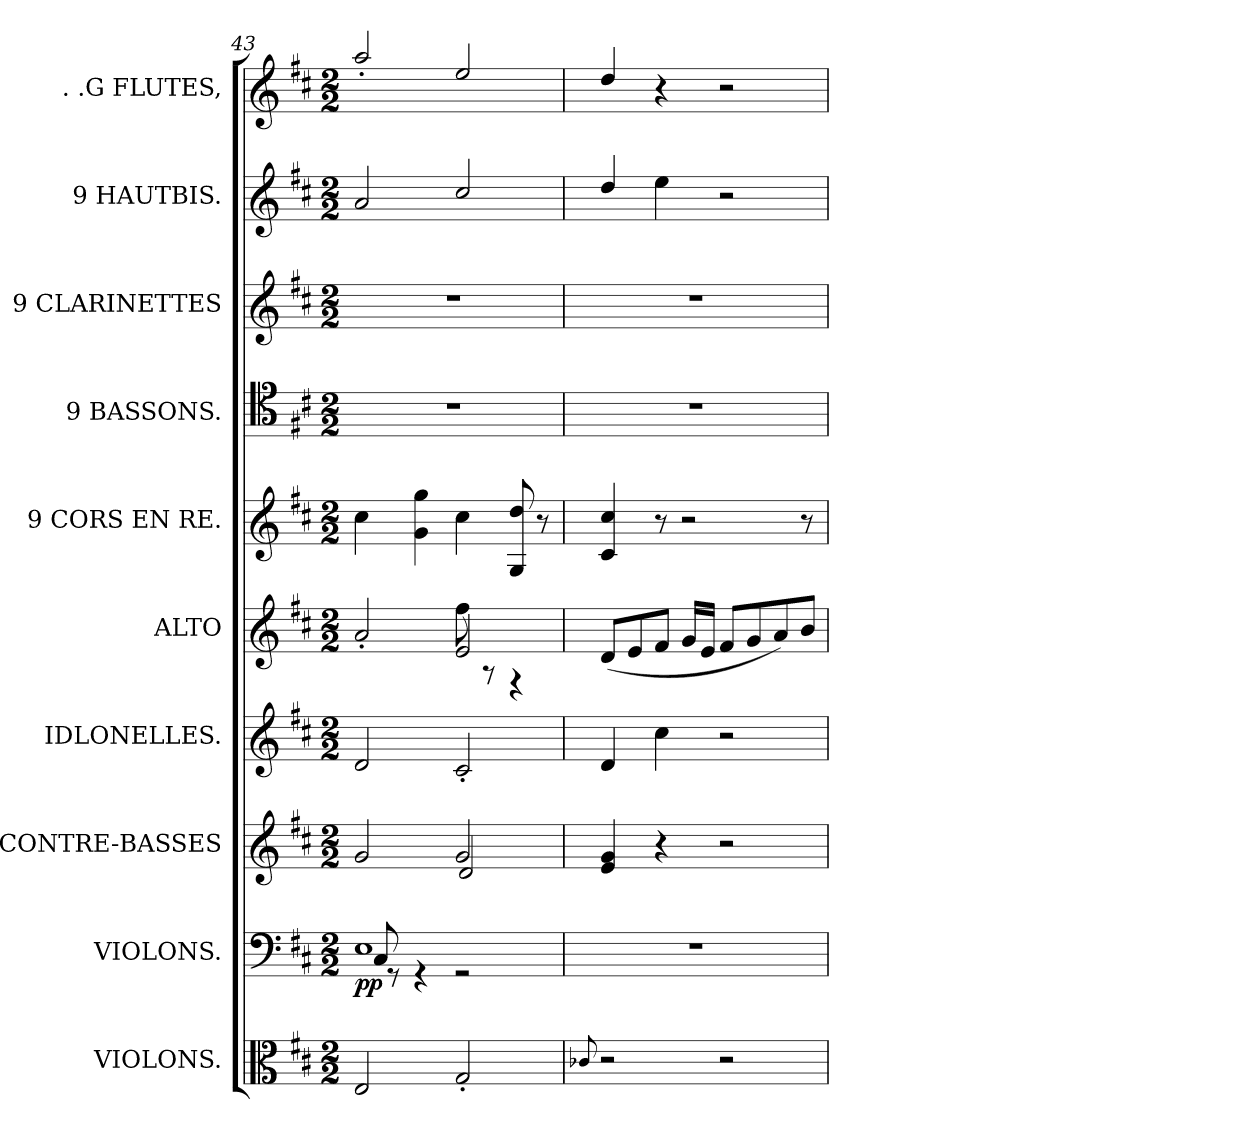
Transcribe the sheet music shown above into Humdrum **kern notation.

**kern	**kern	**dynam	**kern	**kern	**kern	**kern	**kern	**kern	**kern	**kern
*part10	*part9	*part9	*part8	*part7	*part6	*part5	*part4	*part3	*part2	*part1
*staff10	*staff9	*staff9	*staff8	*staff7	*staff6	*staff5	*staff4	*staff3	*staff2	*staff1
*I"VIOLONS.	*I"VIOLONS.	*	*I"CONTRE-BASSES	*I"IDLONELLES.	*I"ALTO	*I"9 CORS EN RE.	*I"9 BASSONS.	*I"9 CLARINETTES	*I"9 HAUTBIS.	*I". .G FLUTES,
*I'VIO.	*I'VIO.	*	*I'CONTRE-B.ES	*I'IDL.	*I'A.	*I'9 COR. EN RE.	*I'9 B.NS.	*I'9 CLA.	*I'9 HAU.	*I'. .G Fl.S,
*clefC3	*clefF4	*	*clefG2	*clefG2	*clefG2	*clefG2	*clefC4	*clefG2	*clefG2	*clefG2
*k[f#c#]	*k[f#c#]	*	*k[f#c#]	*k[f#c#]	*k[f#c#]	*k[f#c#]	*k[f#c#]	*k[f#c#]	*k[f#c#]	*k[f#c#]
*M2/2	*M2/2	*	*M2/2	*M2/2	*M2/2	*M2/2	*M2/2	*M2/2	*M2/2	*M2/2
=43	=43	=43	=43	=43	=43	=43	=43	=43	=43	=43
*	*^	*	*^	*	*^	*	*	*	*	*
2E/	1E/	8C#/	pp	2g/	2ryy	2d/	2a'/	2ryy	4cc#\	1r	1r	2a/	2aa'/
.	.	8r	.	.	.	.	.	.	.	.	.	.	.
.	.	4r	.	.	.	.	.	.	4g\ 4gg\	.	.	.	.
2G'/	.	2r	.	2g/	2d/	2c#'/	2e/	8ff#\	4cc#\	.	.	2cc#/	2ee/
.	.	.	.	.	.	.	.	8r	.	.	.	.	.
.	.	.	.	.	.	.	.	4r	8G/ 8dd/	.	.	.	.
.	.	.	.	.	.	.	.	.	8r	.	.	.	.
*	*v	*v	*	*	*	*	*v	*v	*	*	*	*	*
*	*	*	*v	*v	*	*	*	*	*	*	*
=44	=44	=44	=44	=44	=44	=44	=44	=44	=44	=44
8qqc-X/	.	.	.	.	.	.	.	.	.	.
2r	1r	.	4e/ 4g/	4d/	(8d/L	4c#/ 4cc#/	1r	1r	4dd/	4dd/
.	.	.	.	.	8e/	.	.	.	.	.
.	.	.	4r	4cc#\	8f#/J	8r	.	.	4ee\	4r
.	.	.	.	.	16g/LL	2r	.	.	.	.
.	.	.	.	.	16e/JJ	.	.	.	.	.
2r	.	.	2r	2r	8f#/L	.	.	.	2r	2r
.	.	.	.	.	8g/	.	.	.	.	.
.	.	.	.	.	8a/)	.	.	.	.	.
.	.	.	.	.	8b/J	8r	.	.	.	.
=	=	=	=	=	=	=	=	=	=	=
*-	*-	*-	*-	*-	*-	*-	*-	*-	*-	*-
